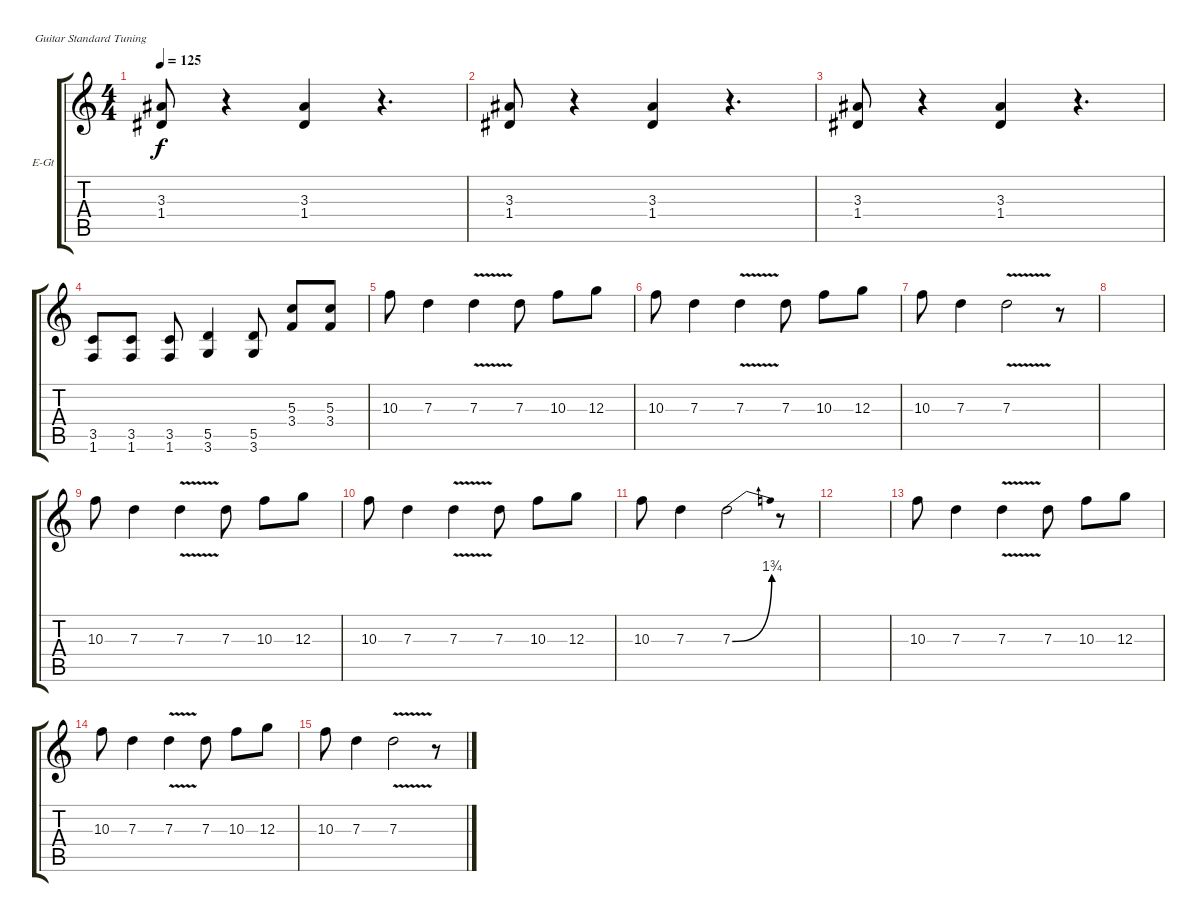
\defaultSystemsLayout 4
\bracketExtendMode groupsimilarinstruments
\firstSystemTrackNameOrientation horizontal
\otherSystemsTrackNameOrientation horizontal
\track ("Ритм" "E-Gt") {instrument distortionguitar}
\staff {score tabs}
\tuning (E4 B3 G3 D3 A2 E2)
\ts (4 4)
\tempo 125
\clef g2
\ks c
(1.4 3.3).8{dy f} r.4 (3.3 1.4).4 r.4{d} |
(3.3 1.4).8 r.4 (3.3 1.4).4 r.4{d} |
(3.3 1.4).8 r.4 (3.3 1.4).4 r.4{d} |
(3.5 1.6).8 (3.5 1.6).8 (3.5 1.6).8 (5.5 3.6).4 (5.5 3.6).8 (5.3 3.4).8 (5.3 3.4).8 |
10.3.8 7.3.4 7.3{v}.4 7.3.8 10.3.8 12.3.8 |
10.3.8 7.3.4 7.3{v}.4 7.3.8 10.3.8 12.3.8 |
10.3.8 7.3.4 7.3{v}.2 r.8 |
|
10.3.8 7.3.4 7.3{v}.4 7.3.8 10.3.8 12.3.8 |
10.3.8 7.3.4 7.3{v}.4 7.3.8 10.3.8 12.3.8 |
10.3.8 7.3.4 7.3{be (bend 0 0 15.6 7)}.2 r.8 |
|
10.3.8 7.3.4 7.3{v}.4 7.3.8 10.3.8 12.3.8 |
10.3.8 7.3.4 7.3{v}.4 7.3.8 10.3.8 12.3.8 |
10.3.8 7.3.4 7.3{v}.2 r.8
